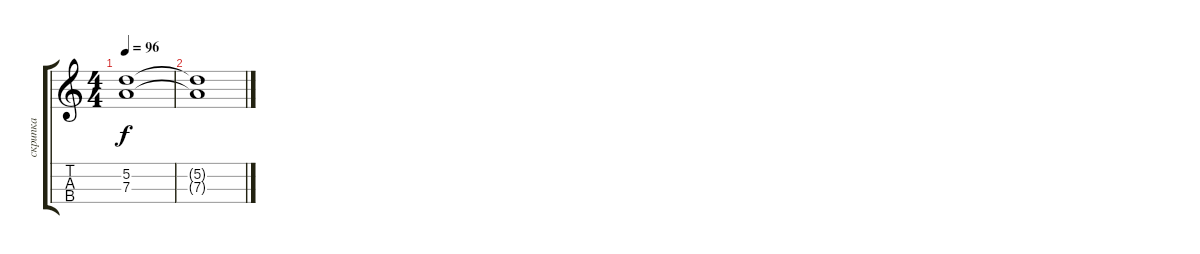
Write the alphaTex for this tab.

\track ("скрипка" "скрипка") {instrument violin}
\staff {score tabs}
\tuning (E5 A4 D4 G3) {hide}
\ts (4 4)
\tempo 96
\clef g2
\ks aminor
(5.2 7.3).1{dy f instrument pizzicatostrings} |
(5.2{t} 7.3{t}).1
